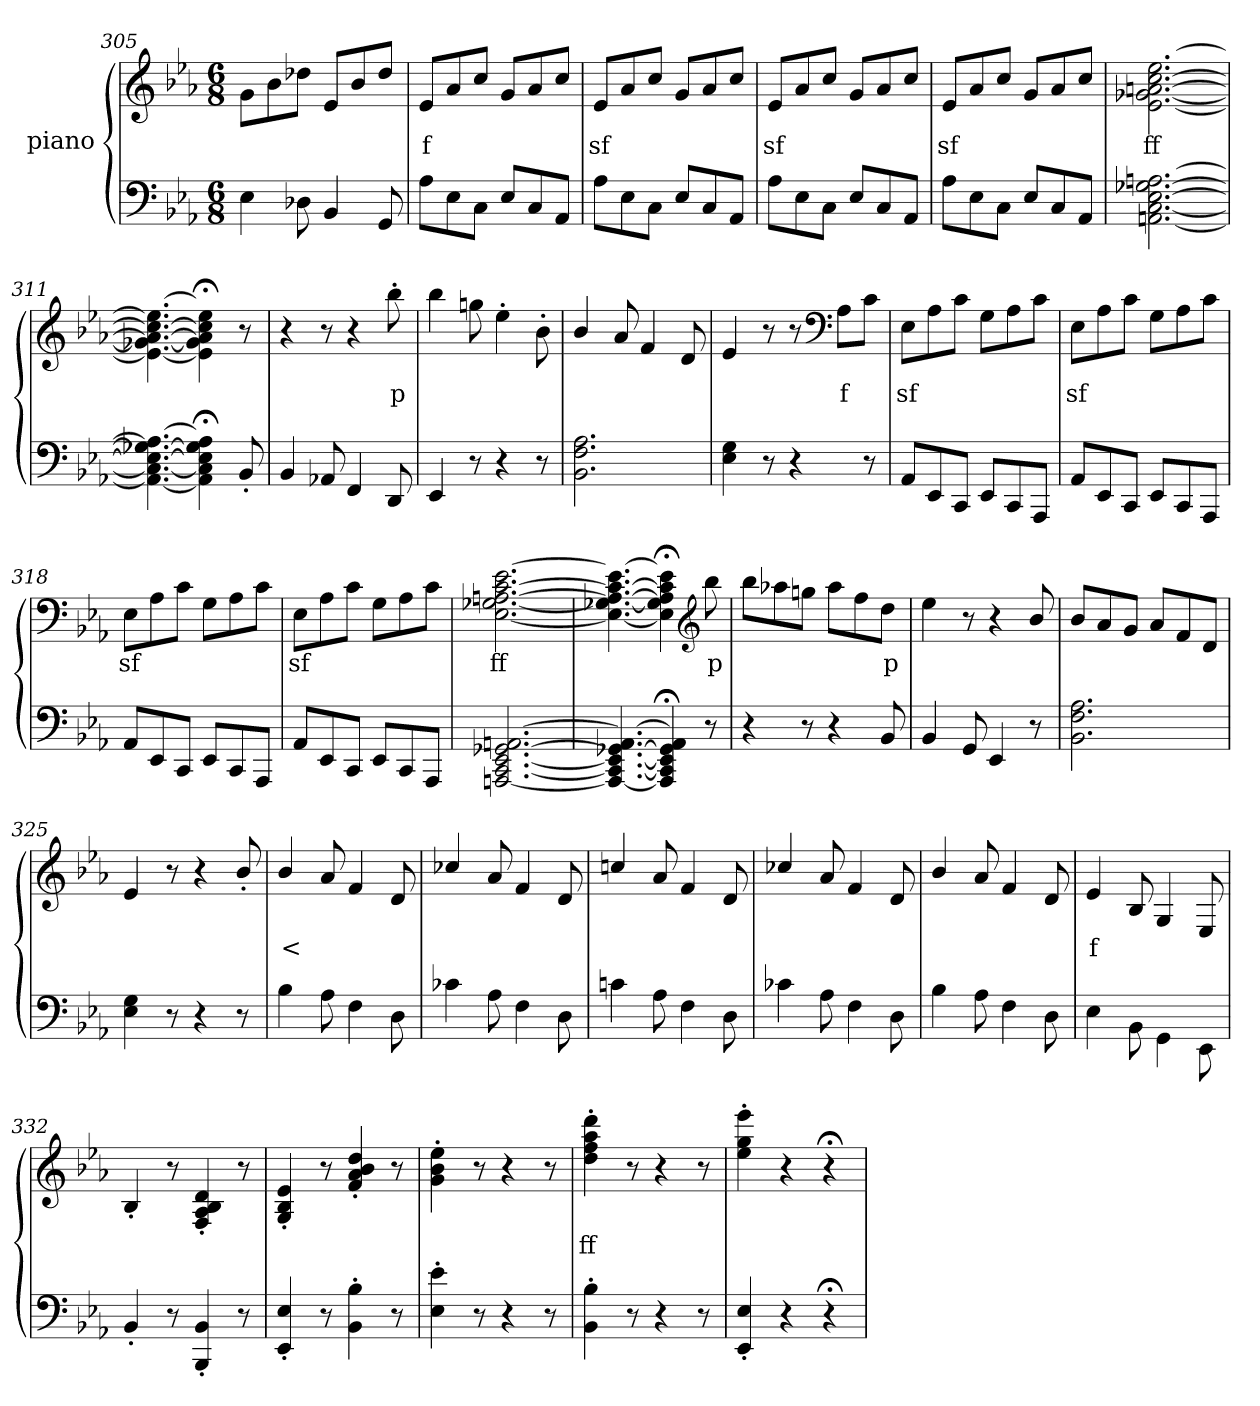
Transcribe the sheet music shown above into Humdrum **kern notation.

**kern	**kern	**text
*part2	*part1	*part1
*staff2	*staff1	*staff1
*	*I"piano	*
*clefF4	*clefG2	*
*k[b-e-a-]	*k[b-e-a-]	*
*E-:	*E-:	*
*M6/8	*M6/8	*
=305	=305	=305
4E-	8gL	.
.	8b-	.
8D-X	8dd-XJ	.
4BB-	8e-L	.
.	8b-	.
8GG	8dd-J	.
=306	=306	=306
8A-L	8e-L	f
8E-	8a-	.
8CJ	8ccJ	.
8E-L	8gL	.
8C	8a-	.
8AA-J	8ccJ	.
=307	=307	=307
8A-L	8e-L	sf
8E-	8a-	.
8CJ	8ccJ	.
8E-L	8gL	.
8C	8a-	.
8AA-J	8ccJ	.
=308	=308	=308
8A-L	8e-L	sf
8E-	8a-	.
8CJ	8ccJ	.
8E-L	8gL	.
8C	8a-	.
8AA-J	8ccJ	.
=309	=309	=309
8A-L	8e-L	sf
8E-	8a-	.
8CJ	8ccJ	.
8E-L	8gL	.
8C	8a-	.
8AA-J	8ccJ	.
=310	=310	=310
[2.AAn [2.C [2.E- [2.G-X [2.An	[2.e-\ [2.g-X\ [2.an\ [2.cc\ [2.ee-\	ff
=311	=311	=311
4.AAn_ 4.C_ 4.E-_ 4.G-X_ 4.An_	4.e-\_ 4.g-X\_ 4.an\_ 4.cc\_ 4.ee-\_	.
4AA];< 4C];< 4E-];< 4G-];< 4A];<	4e-\];< 4g-\];< 4a\];< 4cc\];< 4ee-\];<	.
8BB-'>	8r	p
=312	=312	=312
4BB-	4r	.
8AA-X	8r	.
4FF	4r	.
8DD	8bb-'>	p
=313	=313	=313
4EE-	4bb-	.
8r	8ggn	.
4r	4ee-'>	.
8r	8b-'>	.
=314	=314	=314
2.BB- 2.F 2.A-	4b-/	.
.	8a-	.
.	4f	.
.	8d	.
=315	=315	=315
4E- 4G	4e-	.
8r	8r	.
4r	8r	.
*	*clefF4	*
.	8A-L	f
8r	8cJ	.
=316	=316	=316
8AA-L	8E-L	sf
8EE-	8A-	.
8CCJ	8cJ	.
8EE-L	8GL	.
8CC	8A-	.
8AAA-J	8cJ	.
=317	=317	=317
8AA-L	8E-L	sf
8EE-	8A-	.
8CCJ	8cJ	.
8EE-L	8GL	.
8CC	8A-	.
8AAA-J	8cJ	.
=318	=318	=318
8AA-L	8E-L	sf
8EE-	8A-	.
8CCJ	8cJ	.
8EE-L	8GL	.
8CC	8A-	.
8AAA-J	8cJ	.
=319	=319	=319
8AA-L	8E-L	sf
8EE-	8A-	.
8CCJ	8cJ	.
8EE-L	8GL	.
8CC	8A-	.
8AAA-J	8cJ	.
=320	=320	=320
[2.AAAn [2.CC [2.EE- [2.GG-X [2.AAn	[2.E- [2.G-X [2.An [2.c [2.e-	ff
=321	=321	=321
4.AAAn_ 4.CC_ 4.EE-_ 4.GG-X_ 4.AAn_	4.E-_ 4.G-X_ 4.An_ 4.c_ 4.e-_	.
4AAA];< 4CC];< 4EE-];< 4GG-];< 4AA];<	4E-];< 4G-];< 4A];< 4c];< 4e-];<	.
*	*clefG2	*
8r	8bb-	p
=322	=322	=322
4r	8bb-L	.
.	8aa-X	.
8r	8ggnJ	.
4r	8aa-L	.
.	8ff	.
8BB-	8ddJ	p
=323	=323	=323
4BB-	4ee-	.
8GG	8r	.
4EE-	4r	.
8r	8b-/	.
=324	=324	=324
2.BB- 2.F 2.A-	8b-L	.
.	8a-	.
.	8gJ	.
.	8a-L	.
.	8f	.
.	8dJ	.
=325	=325	=325
4E- 4G	4e-	.
8r	8r	.
4r	4r	.
8r	8b-'>/	.
=326	=326	=326
4B-	4b-/	<
8A-	8a-	.
4F	4f	.
8D	8d	.
=327	=327	=327
4c-X	4cc-X/	.
8A-	8a-	.
4F	4f	.
8D	8d	.
=328	=328	=328
4cn	4ccn/	.
8A-	8a-	.
4F	4f	.
8D	8d	.
=329	=329	=329
4c-X	4cc-X/	.
8A-	8a-	.
4F	4f	.
8D	8d	.
=330	=330	=330
4B-	4b-/	.
8A-	8a-	.
4F	4f	.
8D	8d	.
=331	=331	=331
4E-	4e-	f
8BB-\	8B-	.
4GG\	4G	.
8EE-\	8E-	.
=332	=332	=332
4BB-'>	4B-'>	.
8r	8r	.
4BBB-'> 4BB-'>	4F'> 4A-'> 4B-'> 4d'>	.
8r	8r	.
=333	=333	=333
4EE-'> 4E-'>	4G'> 4B-'> 4e-'>	.
8r	8r	.
4BB-'> 4B-'>	4f'> 4a-'> 4b-'> 4dd'>	.
8r	8r	.
=334	=334	=334
4E-'> 4e-'>	4g'> 4b-'> 4ee-'>	.
8r	8r	.
4r	4r	.
8r	8r	.
=335	=335	=335
4BB-'> 4B-'>	4dd'> 4ff'> 4aa-'> 4ddd'>	ff
8r	8r	.
4r	4r	.
8r	8r	.
=336	=336	=336
4EE-'> 4E-'>	4ee-'> 4gg'> 4eee-'>	.
4r	4r	.
4r;<	4r;<	.
=	=	=
*-	*-	*-
